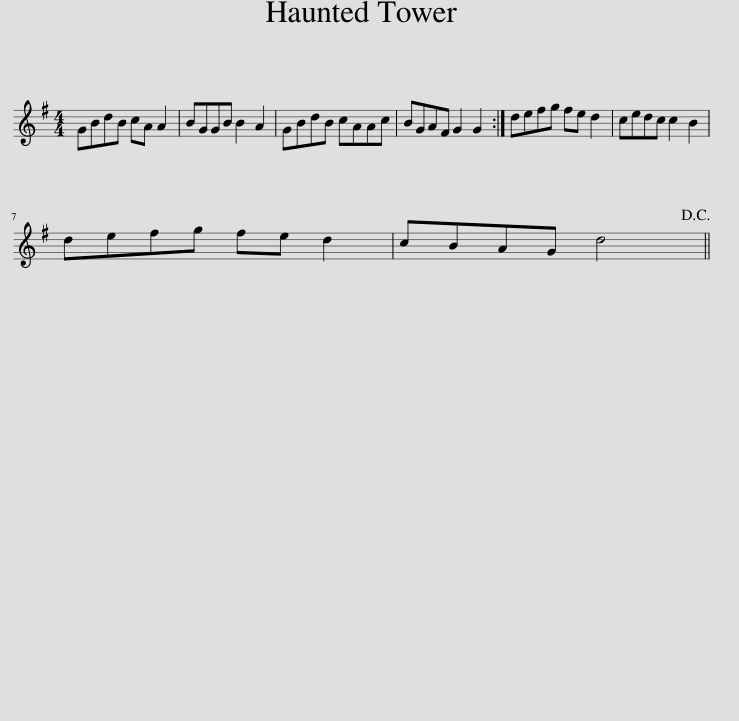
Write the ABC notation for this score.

X:1
L:1/8
M:4/4
I:linebreak $
K:G
V:1 treble
V:1
 GBdB cA A2 | BGGB B2 A2 | GBdB cAAc | BGAF G2 G2 :| defg fe d2 | %5
 cedc c2 B2 |$ defg fe d2 | cBAG d4!D.C.! || %8
